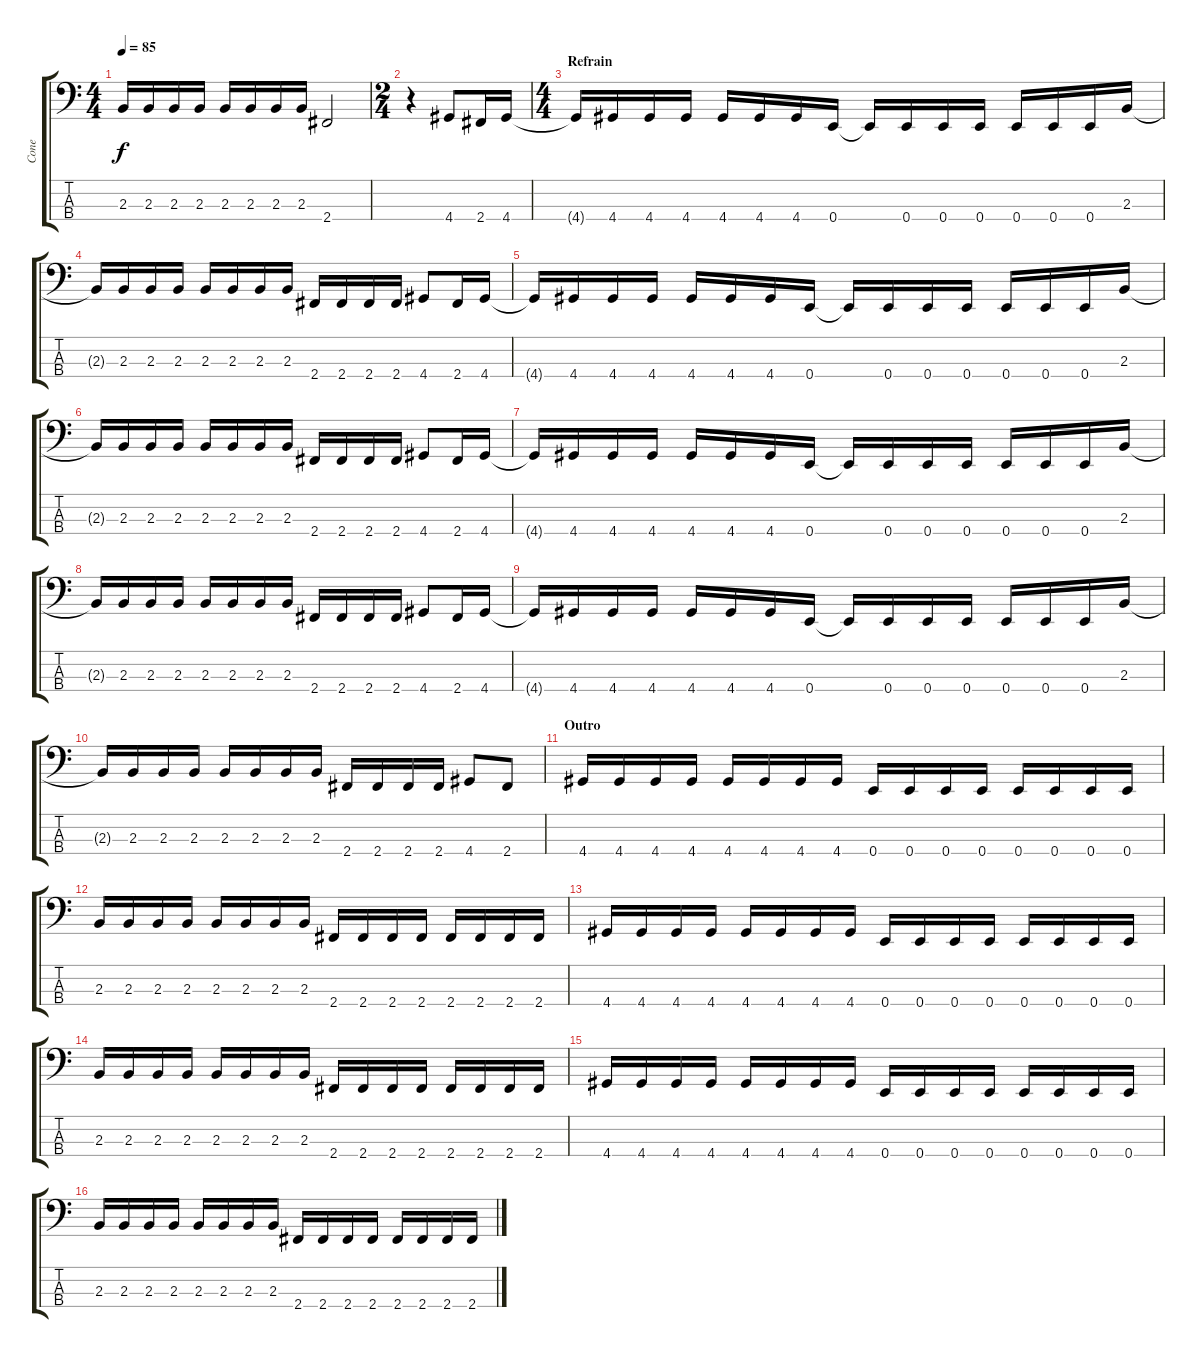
\track ("Cone" "Cone") {instrument electricbasspick}
\staff {score tabs}
\tuning (G2 D2 A1 E1) {hide}
\ts (4 4)
\tempo 85
\clef f4
\ks c
2.3.16{dy f} 2.3.16 2.3.16 2.3.16 2.3.16 2.3.16 2.3.16 2.3.16 2.4.2 |
\ts (2 4)
r.4 4.4.8 2.4.16 4.4.16 |
\ts (4 4)
\section ("" "Refrain")
4.4{t}.16 4.4.16 4.4.16 4.4.16 4.4.16 4.4.16 4.4.16 0.4.16 0.4{t}.16 0.4.16 0.4.16 0.4.16 0.4.16 0.4.16 0.4.16 2.3.16 |
2.3{t}.16 2.3.16 2.3.16 2.3.16 2.3.16 2.3.16 2.3.16 2.3.16 2.4.16 2.4.16 2.4.16 2.4.16 4.4.8 2.4.16 4.4.16 |
4.4{t}.16 4.4.16 4.4.16 4.4.16 4.4.16 4.4.16 4.4.16 0.4.16 0.4{t}.16 0.4.16 0.4.16 0.4.16 0.4.16 0.4.16 0.4.16 2.3.16 |
2.3{t}.16 2.3.16 2.3.16 2.3.16 2.3.16 2.3.16 2.3.16 2.3.16 2.4.16 2.4.16 2.4.16 2.4.16 4.4.8 2.4.16 4.4.16 |
4.4{t}.16 4.4.16 4.4.16 4.4.16 4.4.16 4.4.16 4.4.16 0.4.16 0.4{t}.16 0.4.16 0.4.16 0.4.16 0.4.16 0.4.16 0.4.16 2.3.16 |
2.3{t}.16 2.3.16 2.3.16 2.3.16 2.3.16 2.3.16 2.3.16 2.3.16 2.4.16 2.4.16 2.4.16 2.4.16 4.4.8 2.4.16 4.4.16 |
4.4{t}.16 4.4.16 4.4.16 4.4.16 4.4.16 4.4.16 4.4.16 0.4.16 0.4{t}.16 0.4.16 0.4.16 0.4.16 0.4.16 0.4.16 0.4.16 2.3.16 |
2.3{t}.16 2.3.16 2.3.16 2.3.16 2.3.16 2.3.16 2.3.16 2.3.16 2.4.16 2.4.16 2.4.16 2.4.16 4.4.8 2.4.8 |
\section ("" "Outro")
4.4.16 4.4.16 4.4.16 4.4.16 4.4.16 4.4.16 4.4.16 4.4.16 0.4.16 0.4.16 0.4.16 0.4.16 0.4.16 0.4.16 0.4.16 0.4.16 |
2.3.16 2.3.16 2.3.16 2.3.16 2.3.16 2.3.16 2.3.16 2.3.16 2.4.16 2.4.16 2.4.16 2.4.16 2.4.16 2.4.16 2.4.16 2.4.16 |
4.4.16 4.4.16 4.4.16 4.4.16 4.4.16 4.4.16 4.4.16 4.4.16 0.4.16 0.4.16 0.4.16 0.4.16 0.4.16 0.4.16 0.4.16 0.4.16 |
2.3.16 2.3.16 2.3.16 2.3.16 2.3.16 2.3.16 2.3.16 2.3.16 2.4.16 2.4.16 2.4.16 2.4.16 2.4.16 2.4.16 2.4.16 2.4.16 |
4.4.16 4.4.16 4.4.16 4.4.16 4.4.16 4.4.16 4.4.16 4.4.16 0.4.16 0.4.16 0.4.16 0.4.16 0.4.16 0.4.16 0.4.16 0.4.16 |
2.3.16 2.3.16 2.3.16 2.3.16 2.3.16 2.3.16 2.3.16 2.3.16 2.4.16 2.4.16 2.4.16 2.4.16 2.4.16 2.4.16 2.4.16 2.4.16
